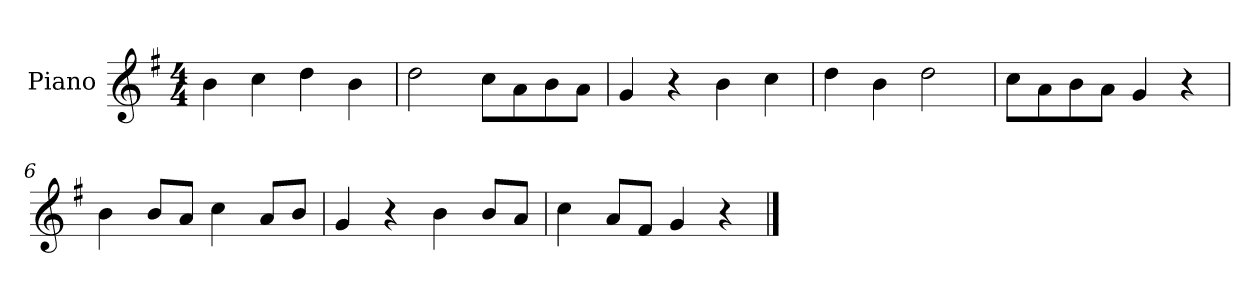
**kern
*part1
*staff1
*I"Piano
*I'P-no
*clefG2
*k[f#]
*M4/4
*MM90
=1
4b\
4cc\
4dd\
4b\
=2
2dd\
8cc\L
8a\
8b\
8a\J
=3
4g/
4r
4b\
4cc\
=4
4dd\
4b\
2dd\
=5
8cc\L
8a\
8b\
8a\J
4g/
4r
=6
4b\
8b/L
8a/J
4cc\
8a/L
8b/J
=7
4g/
4r
4b\
8b/L
8a/J
!!LO:LB:g=z
=8
4cc\
8a/L
8f#/J
4g/
4r
==
*-
